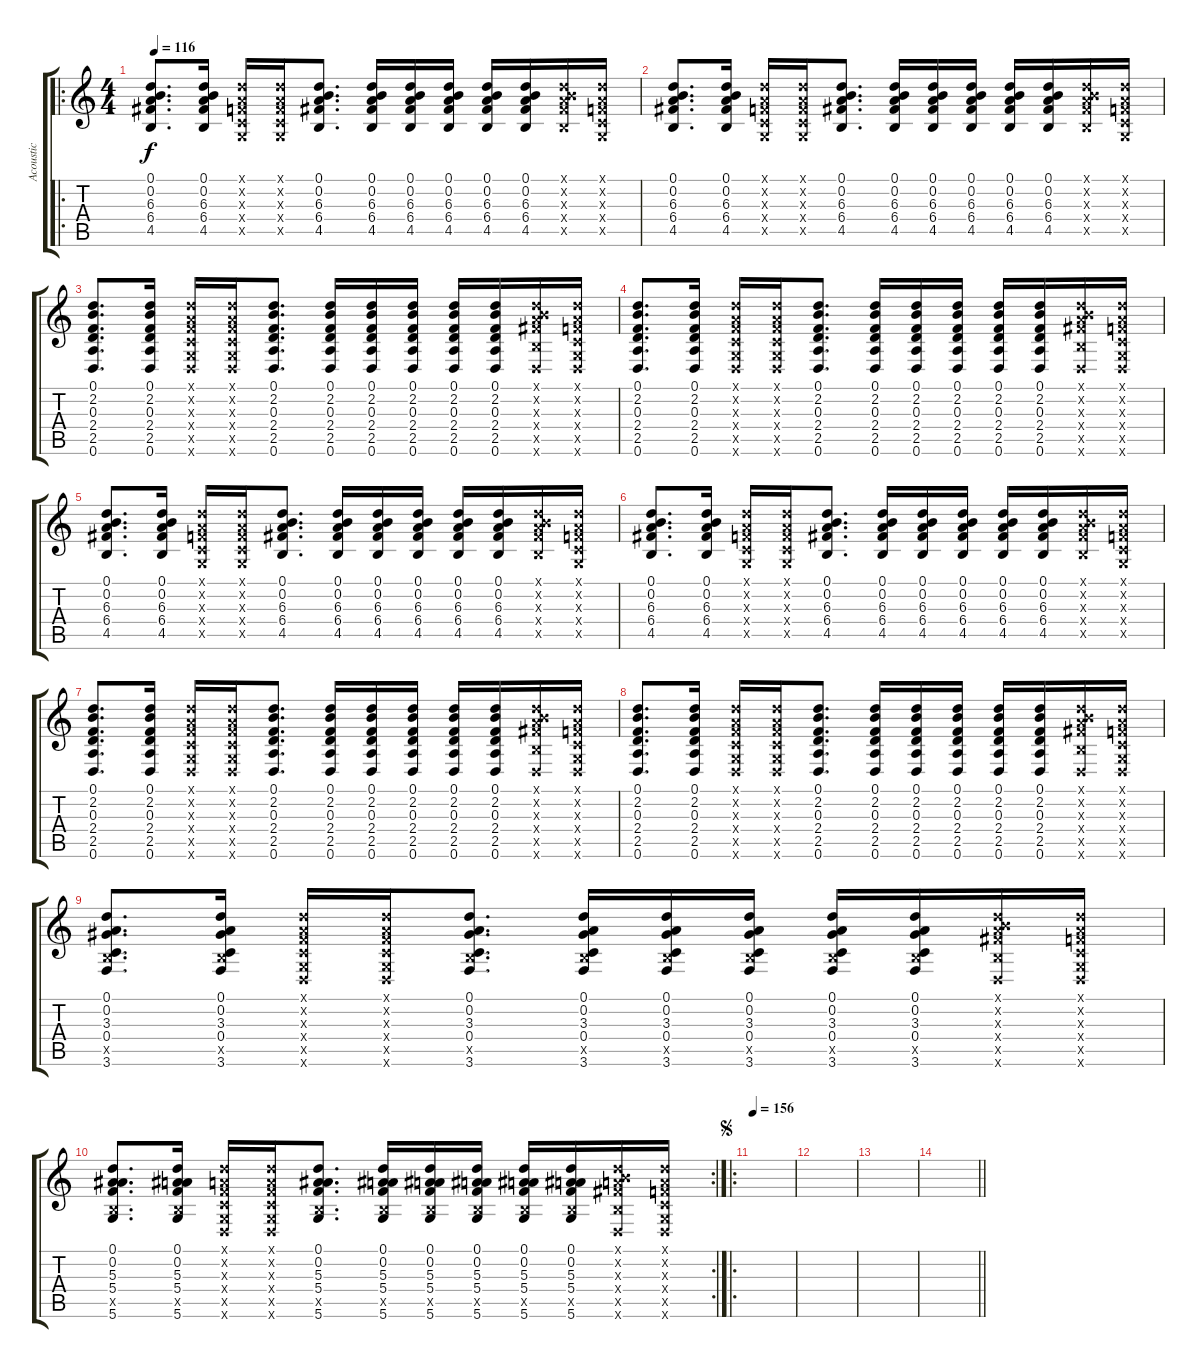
\track ("Acoustic" "Acoustic") {instrument acousticguitarsteel}
\staff {score tabs}
\tuning (D4 A3 F3 C3 G2 D2) {hide}
\ro
\ts (4 4)
\tempo 116
\clef g2
\ks c
(0.1 0.2 6.3 6.4 4.5).8{d dy f instrument acousticguitarsteel} (0.1 0.2 6.3 6.4 4.5).16 (0.1{x} 0.2{x} 0.3{x} 0.4{x} 0.5{x}).16 (0.1{x} 0.2{x} 0.3{x} 0.4{x} 0.5{x}).16 (0.1 0.2 6.3 6.4 4.5).8{d} (0.1 0.2 6.3 6.4 4.5).16 (0.1 0.2 6.3 6.4 4.5).16 (0.1 0.2 6.3 6.4 4.5).16 (0.1 0.2 6.3 6.4 4.5).16 (0.1 0.2 6.3 6.4 4.5).16 (0.1{x} 0.2{x} 6.3{x} 6.4{x} 4.5{x}).16 (0.1{x} 0.2{x} 0.3{x} 0.4{x} 0.5{x}).16 |
(0.1 0.2 6.3 6.4 4.5).8{d} (0.1 0.2 6.3 6.4 4.5).16 (0.1{x} 0.2{x} 0.3{x} 0.4{x} 0.5{x}).16 (0.1{x} 0.2{x} 0.3{x} 0.4{x} 0.5{x}).16 (0.1 0.2 6.3 6.4 4.5).8{d} (0.1 0.2 6.3 6.4 4.5).16 (0.1 0.2 6.3 6.4 4.5).16 (0.1 0.2 6.3 6.4 4.5).16 (0.1 0.2 6.3 6.4 4.5).16 (0.1 0.2 6.3 6.4 4.5).16 (0.1{x} 0.2{x} 6.3{x} 6.4{x} 4.5{x}).16 (0.1{x} 0.2{x} 0.3{x} 0.4{x} 0.5{x}).16 |
(0.1 2.2 0.3 2.4 2.5 0.6).8{d} (0.1 2.2 0.3 2.4 2.5 0.6).16 (0.1{x} 0.2{x} 0.3{x} 0.4{x} 0.5{x} 0.6{x}).16 (0.1{x} 0.2{x} 0.3{x} 0.4{x} 0.5{x} 0.6{x}).16 (0.1 2.2 0.3 2.4 2.5 0.6).8{d} (0.1 2.2 0.3 2.4 2.5 0.6).16 (0.1 2.2 0.3 2.4 2.5 0.6).16 (0.1 2.2 0.3 2.4 2.5 0.6).16 (0.1 2.2 0.3 2.4 2.5 0.6).16 (0.1 2.2 0.3 2.4 2.5 0.6).16 (0.1{x} 0.2{x} 6.3{x} 6.4{x} 4.5{x} 0.6{x}).16 (0.1{x} 0.2{x} 0.3{x} 0.4{x} 0.5{x} 0.6{x}).16 |
(0.1 2.2 0.3 2.4 2.5 0.6).8{d} (0.1 2.2 0.3 2.4 2.5 0.6).16 (0.1{x} 0.2{x} 0.3{x} 0.4{x} 0.5{x} 0.6{x}).16 (0.1{x} 0.2{x} 0.3{x} 0.4{x} 0.5{x} 0.6{x}).16 (0.1 2.2 0.3 2.4 2.5 0.6).8{d} (0.1 2.2 0.3 2.4 2.5 0.6).16 (0.1 2.2 0.3 2.4 2.5 0.6).16 (0.1 2.2 0.3 2.4 2.5 0.6).16 (0.1 2.2 0.3 2.4 2.5 0.6).16 (0.1 2.2 0.3 2.4 2.5 0.6).16 (0.1{x} 0.2{x} 6.3{x} 6.4{x} 4.5{x} 0.6{x}).16 (0.1{x} 0.2{x} 0.3{x} 0.4{x} 0.5{x} 0.6{x}).16 |
(0.1 0.2 6.3 6.4 4.5).8{d} (0.1 0.2 6.3 6.4 4.5).16 (0.1{x} 0.2{x} 0.3{x} 0.4{x} 0.5{x}).16 (0.1{x} 0.2{x} 0.3{x} 0.4{x} 0.5{x}).16 (0.1 0.2 6.3 6.4 4.5).8{d} (0.1 0.2 6.3 6.4 4.5).16 (0.1 0.2 6.3 6.4 4.5).16 (0.1 0.2 6.3 6.4 4.5).16 (0.1 0.2 6.3 6.4 4.5).16 (0.1 0.2 6.3 6.4 4.5).16 (0.1{x} 0.2{x} 6.3{x} 6.4{x} 4.5{x}).16 (0.1{x} 0.2{x} 0.3{x} 0.4{x} 0.5{x}).16 |
(0.1 0.2 6.3 6.4 4.5).8{d} (0.1 0.2 6.3 6.4 4.5).16 (0.1{x} 0.2{x} 0.3{x} 0.4{x} 0.5{x}).16 (0.1{x} 0.2{x} 0.3{x} 0.4{x} 0.5{x}).16 (0.1 0.2 6.3 6.4 4.5).8{d} (0.1 0.2 6.3 6.4 4.5).16 (0.1 0.2 6.3 6.4 4.5).16 (0.1 0.2 6.3 6.4 4.5).16 (0.1 0.2 6.3 6.4 4.5).16 (0.1 0.2 6.3 6.4 4.5).16 (0.1{x} 0.2{x} 6.3{x} 6.4{x} 4.5{x}).16 (0.1{x} 0.2{x} 0.3{x} 0.4{x} 0.5{x}).16 |
(0.1 2.2 0.3 2.4 2.5 0.6).8{d} (0.1 2.2 0.3 2.4 2.5 0.6).16 (0.1{x} 0.2{x} 0.3{x} 0.4{x} 0.5{x} 0.6{x}).16 (0.1{x} 0.2{x} 0.3{x} 0.4{x} 0.5{x} 0.6{x}).16 (0.1 2.2 0.3 2.4 2.5 0.6).8{d} (0.1 2.2 0.3 2.4 2.5 0.6).16 (0.1 2.2 0.3 2.4 2.5 0.6).16 (0.1 2.2 0.3 2.4 2.5 0.6).16 (0.1 2.2 0.3 2.4 2.5 0.6).16 (0.1 2.2 0.3 2.4 2.5 0.6).16 (0.1{x} 0.2{x} 6.3{x} 6.4{x} 4.5{x} 0.6{x}).16 (0.1{x} 0.2{x} 0.3{x} 0.4{x} 0.5{x} 0.6{x}).16 |
(0.1 2.2 0.3 2.4 2.5 0.6).8{d} (0.1 2.2 0.3 2.4 2.5 0.6).16 (0.1{x} 0.2{x} 0.3{x} 0.4{x} 0.5{x} 0.6{x}).16 (0.1{x} 0.2{x} 0.3{x} 0.4{x} 0.5{x} 0.6{x}).16 (0.1 2.2 0.3 2.4 2.5 0.6).8{d} (0.1 2.2 0.3 2.4 2.5 0.6).16 (0.1 2.2 0.3 2.4 2.5 0.6).16 (0.1 2.2 0.3 2.4 2.5 0.6).16 (0.1 2.2 0.3 2.4 2.5 0.6).16 (0.1 2.2 0.3 2.4 2.5 0.6).16 (0.1{x} 0.2{x} 6.3{x} 6.4{x} 4.5{x} 0.6{x}).16 (0.1{x} 0.2{x} 0.3{x} 0.4{x} 0.5{x} 0.6{x}).16 |
(0.1 0.2 3.3 0.4 4.5{x} 3.6).8{d} (0.1 0.2 3.3 0.4 4.5{x} 3.6).16 (0.1{x} 0.2{x} 0.3{x} 0.4{x} 0.5{x} 0.6{x}).16 (0.1{x} 0.2{x} 0.3{x} 0.4{x} 0.5{x} 0.6{x}).16 (0.1 0.2 3.3 0.4 4.5{x} 3.6).8{d} (0.1 0.2 3.3 0.4 4.5{x} 3.6).16 (0.1 0.2 3.3 0.4 4.5{x} 3.6).16 (0.1 0.2 3.3 0.4 4.5{x} 3.6).16 (0.1 0.2 3.3 0.4 4.5{x} 3.6).16 (0.1 0.2 3.3 0.4 4.5{x} 3.6).16 (0.1{x} 0.2{x} 6.3{x} 6.4{x} 4.5{x} 0.6{x}).16 (0.1{x} 0.2{x} 0.3{x} 0.4{x} 0.5{x} 0.6{x}).16 |
\rc 2
(0.1 0.2 5.3 5.4 4.5{x} 5.6).8{d} (0.1 0.2 5.3 5.4 4.5{x} 5.6).16 (0.1{x} 0.2{x} 0.3{x} 0.4{x} 0.5{x} 0.6{x}).16 (0.1{x} 0.2{x} 0.3{x} 0.4{x} 0.5{x} 0.6{x}).16 (0.1 0.2 5.3 5.4 4.5{x} 5.6).8{d} (0.1 0.2 5.3 5.4 4.5{x} 5.6).16 (0.1 0.2 5.3 5.4 4.5{x} 5.6).16 (0.1 0.2 5.3 5.4 4.5{x} 5.6).16 (0.1 0.2 5.3 5.4 4.5{x} 5.6).16 (0.1 0.2 5.3 5.4 4.5{x} 5.6).16 (0.1{x} 0.2{x} 6.3{x} 6.4{x} 4.5{x} 0.6{x}).16 (0.1{x} 0.2{x} 0.3{x} 0.4{x} 0.5{x} 0.6{x}).16 |
\ro
\jump segno
\tempo 156
|
|
|
\barLineRight lightlight
